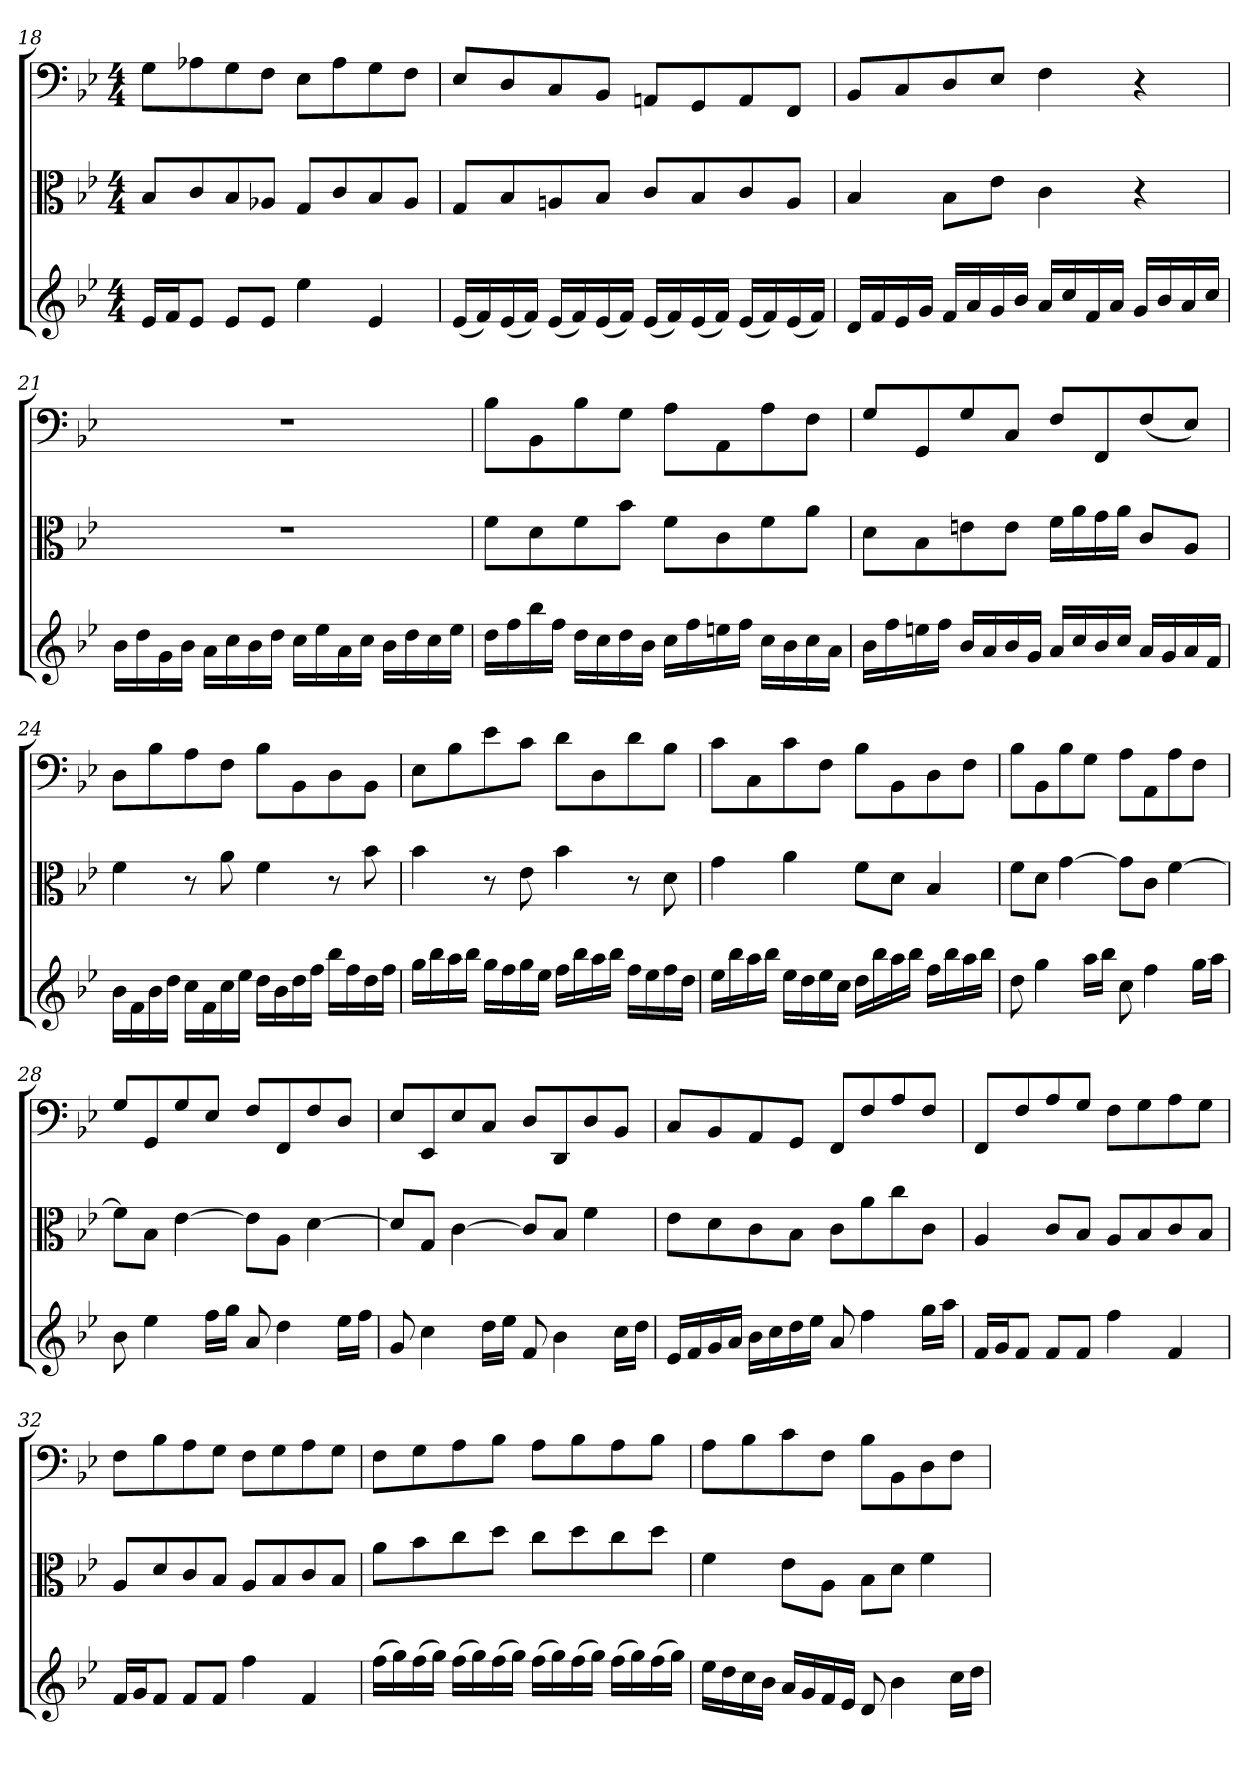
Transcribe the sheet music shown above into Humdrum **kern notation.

**kern	**kern	**kern
*part3	*part2	*part1
*staff3	*staff2	*staff1
*clefG2	*clefC3	*clefF4
*k[b-e-]	*k[b-e-]	*k[b-e-]
*B-:	*B-:	*B-:
*M4/4	*M4/4	*M4/4
=18	=18	=18
16e-/LL	8B-/L	8G\L
16f/J	.	.
8e-/J	8c/	8A-X\
8e-/L	8B-/	8G\
8e-/J	8A-X/J	8F\J
4ee-\	8G/L	8E-\L
.	8c/	8A-\
4e-/	8B-/	8G\
.	8A-/J	8F\J
=19	=19	=19
(16e-/LL	8G/L	8E-/L
16f/)	.	.
(16e-/	8B-/	8D/
16f/JJ)	.	.
(16e-/LL	8An/	8C/
16f/)	.	.
(16e-/	8B-/J	8BB-/J
16f/JJ)	.	.
(16e-/LL	8c/L	8AAn/L
16f/)	.	.
(16e-/	8B-/	8GG/
16f/JJ)	.	.
(16e-/LL	8c/	8AA/
16f/)	.	.
(16e-/	8A/J	8FF/J
16f/JJ)	.	.
=20	=20	=20
16d/LL	4B-/	8BB-/L
16f/	.	.
16e-/	.	8C/
16g/JJ	.	.
16f/LL	8B-\L	8D/
16a/	.	.
16g/	8e-\J	8E-/J
16b-/JJ	.	.
16a/LL	4c\	4F\
16cc/	.	.
16f/	.	.
16a/JJ	.	.
16g/LL	4r	4r
16b-/	.	.
16a/	.	.
16cc/JJ	.	.
=21	=21	=21
16b-\LL	1r	1r
16dd\	.	.
16g\	.	.
16b-\JJ	.	.
16a\LL	.	.
16cc\	.	.
16b-\	.	.
16dd\JJ	.	.
16cc\LL	.	.
16ee-\	.	.
16a\	.	.
16cc\JJ	.	.
16b-\LL	.	.
16dd\	.	.
16cc\	.	.
16ee-\JJ	.	.
=22	=22	=22
16dd\LL	8f\L	8B-\L
16ff\	.	.
16bb-\	8d\	8BB-\
16ff\JJ	.	.
16dd\LL	8f\	8B-\
16cc\	.	.
16dd\	8b-\J	8G\J
16b-\JJ	.	.
16cc\LL	8f\L	8A\L
16ff\	.	.
16een\	8c\	8AA\
16ff\JJ	.	.
16cc\LL	8f\	8A\
16b-\	.	.
16cc\	8a\J	8F\J
16a\JJ	.	.
=23	=23	=23
16b-\LL	8d\L	8G/L
16ff\	.	.
16een\	8B-\	8GG/
16ff\JJ	.	.
16b-/LL	8en\	8G/
16a/	.	.
16b-/	8e\J	8C/J
16g/JJ	.	.
16a/LL	16f\LL	8F/L
16cc/	16a\	.
16b-/	16g\	8FF/
16cc/JJ	16a\JJ	.
16a/LL	8c/L	(8F/
16g/	.	.
16a/	8A/J	8E-/J)
16f/JJ	.	.
=24	=24	=24
16b-\LL	4f\	8D\L
16f\	.	.
16b-\	.	8B-\
16dd\JJ	.	.
16cc\LL	8r	8A\
16f\	.	.
16cc\	8a\	8F\J
16ee-\JJ	.	.
16dd\LL	4f\	8B-\L
16b-\	.	.
16dd\	.	8BB-\
16ff\JJ	.	.
16bb-\LL	8r	8D\
16ff\	.	.
16dd\	8b-\	8BB-\J
16ff\JJ	.	.
=25	=25	=25
16gg\LL	4b-\	8E-\L
16bb-\	.	.
16aa\	.	8B-\
16bb-\JJ	.	.
16gg\LL	8r	8e-\
16ff\	.	.
16gg\	8e-\	8c\J
16ee-\JJ	.	.
16ff\LL	4b-\	8d\L
16bb-\	.	.
16aa\	.	8D\
16bb-\JJ	.	.
16ff\LL	8r	8d\
16ee-\	.	.
16ff\	8d\	8B-\J
16dd\JJ	.	.
=26	=26	=26
16ee-\LL	4g\	8c\L
16bb-\	.	.
16aa\	.	8C\
16bb-\JJ	.	.
16ee-\LL	4a\	8c\
16dd\	.	.
16ee-\	.	8F\J
16cc\JJ	.	.
16dd\LL	8f\L	8B-\L
16bb-\	.	.
16aa\	8d\J	8BB-\
16bb-\JJ	.	.
16ff\LL	4B-/	8D\
16bb-\	.	.
16aa\	.	8F\J
16bb-\JJ	.	.
=27	=27	=27
8dd\	8f\L	8B-\L
4gg\	8d\J	8BB-\
.	[4g\	8B-\
16aa\LL	.	8G\J
16bb-\JJ	.	.
8cc\	8g\L]	8A\L
4ff\	8c\J	8AA\
.	[4f\	8A\
16gg\LL	.	8F\J
16aa\JJ	.	.
=28	=28	=28
8b-\	8f\L]	8G/L
4ee-\	8B-\J	8GG/
.	[4e-\	8G/
16ff\LL	.	8E-/J
16gg\JJ	.	.
8a/	8e-\L]	8F/L
4dd\	8A\J	8FF/
.	[4d\	8F/
16ee-\LL	.	8D/J
16ff\JJ	.	.
=29	=29	=29
8g/	8d/L]	8E-/L
4cc\	8G/J	8EE-/
.	[4c\	8E-/
16dd\LL	.	8C/J
16ee-\JJ	.	.
8f/	8c/L]	8D/L
4b-\	8B-/J	8DD/
.	4f\	8D/
16cc\LL	.	8BB-/J
16dd\JJ	.	.
=30	=30	=30
16e-/LL	8e-\L	8C/L
16f/	.	.
16g/	8d\	8BB-/
16a/JJ	.	.
16b-\LL	8c\	8AA/
16cc\	.	.
16dd\	8B-\J	8GG/J
16ee-\JJ	.	.
8a/	8c\L	8FF/L
4ff\	8a\	8F/
.	8cc\	8A/
16gg\LL	8c\J	8F/J
16aa\JJ	.	.
=31	=31	=31
16f/LL	4A/	8FF/L
16g/J	.	.
8f/J	.	8F/
8f/L	8c/L	8A/
8f/J	8B-/J	8G/J
4ff\	8A/L	8F\L
.	8B-/	8G\
4f/	8c/	8A\
.	8B-/J	8G\J
=32	=32	=32
16f/LL	8A/L	8F\L
16g/J	.	.
8f/J	8d/	8B-\
8f/L	8c/	8A\
8f/J	8B-/J	8G\J
4ff\	8A/L	8F\L
.	8B-/	8G\
4f/	8c/	8A\
.	8B-/J	8G\J
=33	=33	=33
(16ff\LL	8a\L	8F\L
16gg\)	.	.
(16ff\	8b-\	8G\
16gg\JJ)	.	.
(16ff\LL	8cc\	8A\
16gg\)	.	.
(16ff\	8dd\J	8B-\J
16gg\JJ)	.	.
(16ff\LL	8cc\L	8A\L
16gg\)	.	.
(16ff\	8dd\	8B-\
16gg\JJ)	.	.
(16ff\LL	8cc\	8A\
16gg\)	.	.
(16ff\	8dd\J	8B-\J
16gg\JJ)	.	.
=34	=34	=34
16ee-\LL	4f\	8A\L
16dd\	.	.
16cc\	.	8B-\
16b-\JJ	.	.
16a/LL	8e-\L	8c\
16g/	.	.
16f/	8A\J	8F\J
16e-/JJ	.	.
8d/	8B-\L	8B-\L
4b-\	8d\J	8BB-\
.	4f\	8D\
16cc\LL	.	8F\J
16dd\JJ	.	.
=	=	=
*-	*-	*-
